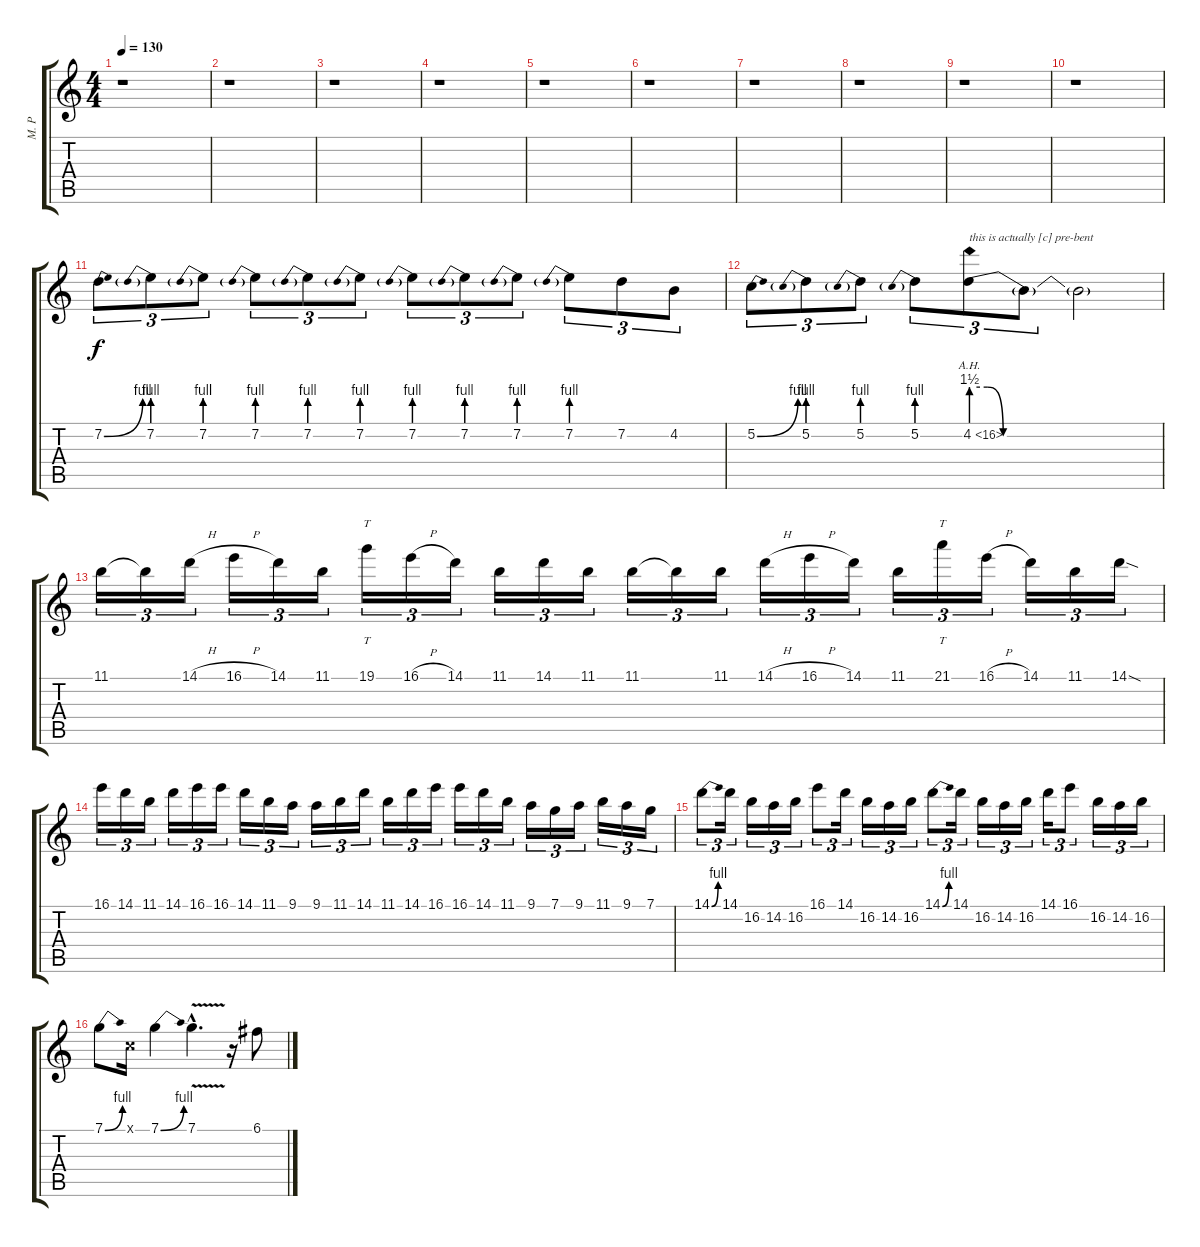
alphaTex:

\track ("      M. Persson (solo)" "      M. P") {instrument overdrivenguitar}
\staff {score tabs}
\tuning (C4 G3 Eb3 Bb2 F2 C2) {hide}
\ts (4 4)
\tempo 130
\clef g2
\ks c
r.1{dy f} |
r.1 |
r.1 |
r.1 |
r.1 |
r.1 |
r.1 |
r.1 |
r.1 |
r.1 |
7.2{be (bend 0 0 60 4)}.8{tu (3 2)} 7.2{be (prebend 0 4 60 4)}.8{tu (3 2)} 7.2{be (prebend 0 4 60 4)}.8{tu (3 2)} 7.2{be (prebend 0 4 60 4)}.8{tu (3 2)} 7.2{be (prebend 0 4 60 4)}.8{tu (3 2)} 7.2{be (prebend 0 4 60 4)}.8{tu (3 2)} 7.2{be (prebend 0 4 60 4)}.8{tu (3 2)} 7.2{be (prebend 0 4 60 4)}.8{tu (3 2)} 7.2{be (prebend 0 4 60 4)}.8{tu (3 2)} 7.2{be (prebend 0 4 60 4)}.8{tu (3 2)} 7.2.8{tu (3 2)} 4.2.8{tu (3 2)} |
5.2{be (bend 0 0 60 4)}.8{tu (3 2)} 5.2{be (prebend 0 4 60 4)}.8{tu (3 2)} 5.2{be (prebend 0 4 60 4)}.8{tu (3 2)} 5.2{be (prebend 0 4 60 4)}.8{tu (3 2)} 4.2{be (custom 0 6 5 6 10 0 60 0) ah 12}.8{tu (3 2) txt "this is actually [c] pre-bent"} 4.2{t}.8{tu (3 2)} 4.2{t}.2 |
11.1.16{tu (3 2)} 11.1{t}.16{tu (3 2)} 14.1{h}.16{tu (3 2)} 16.1{h}.16{tu (3 2)} 14.1.16{tu (3 2)} 11.1.16{tu (3 2)} 19.1.16{tt tu (3 2)} 16.1{h}.16{tu (3 2)} 14.1.16{tu (3 2)} 11.1.16{tu (3 2)} 14.1.16{tu (3 2)} 11.1.16{tu (3 2)} 11.1.16{tu (3 2)} 11.1{t}.16{tu (3 2)} 11.1.16{tu (3 2)} 14.1{h}.16{tu (3 2)} 16.1{h}.16{tu (3 2)} 14.1.16{tu (3 2)} 11.1.16{tu (3 2)} 21.1.16{tt tu (3 2)} 16.1{h}.16{tu (3 2)} 14.1.16{tu (3 2)} 11.1.16{tu (3 2)} 14.1{sod}.16{tu (3 2)} |
16.1.16{tu (3 2)} 14.1.16{tu (3 2)} 11.1.16{tu (3 2)} 14.1.16{tu (3 2)} 16.1.16{tu (3 2)} 16.1.16{tu (3 2)} 14.1.16{tu (3 2)} 11.1.16{tu (3 2)} 9.1.16{tu (3 2)} 9.1.16{tu (3 2)} 11.1.16{tu (3 2)} 14.1.16{tu (3 2)} 11.1.16{tu (3 2)} 14.1.16{tu (3 2)} 16.1.16{tu (3 2)} 16.1.16{tu (3 2)} 14.1.16{tu (3 2)} 11.1.16{tu (3 2)} 9.1.16{tu (3 2)} 7.1.16{tu (3 2)} 9.1.16{tu (3 2)} 11.1.16{tu (3 2)} 9.1.16{tu (3 2)} 7.1.16{tu (3 2)} |
14.1{be (bend 0 0 60 4)}.8{tu (3 2)} 14.1.16{tu (3 2)} 16.2.16{tu (3 2)} 14.2.16{tu (3 2)} 16.2.16{tu (3 2)} 16.1.8{tu (3 2)} 14.1.16{tu (3 2)} 16.2.16{tu (3 2)} 14.2.16{tu (3 2)} 16.2.16{tu (3 2)} 14.1{be (bend 0 0 60 4)}.8{tu (3 2)} 14.1.16{tu (3 2)} 16.2.16{tu (3 2)} 14.2.16{tu (3 2)} 16.2.16{tu (3 2)} 14.1.16{tu (3 2)} 16.1.8{tu (3 2)} 16.2.16{tu (3 2)} 14.2.16{tu (3 2)} 16.2.16{tu (3 2)} |
7.1{be (bend 0 0 60 4)}.8 0.1{x}.16 7.1{be (bend 0 0 60 4)}.4 7.1{v hac}.4{d} r.16 6.1.8
